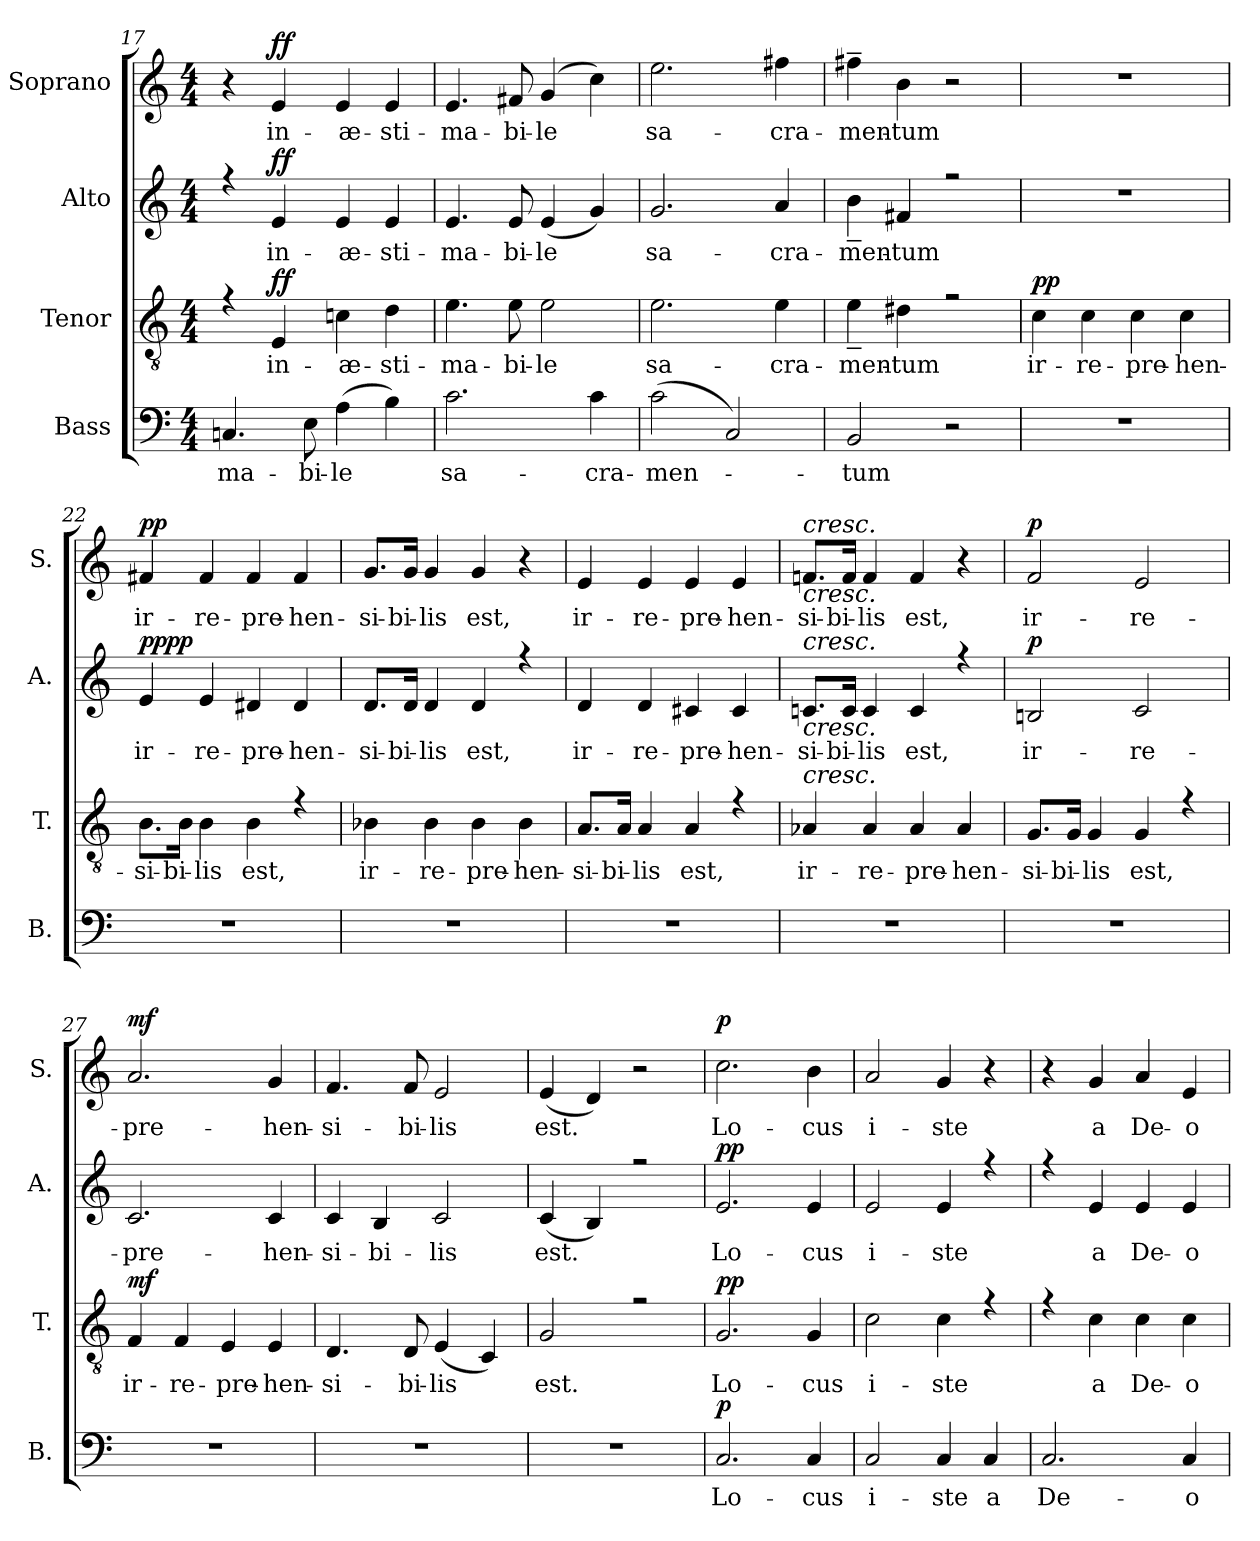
**kern	**text	**dynam	**kern	**text	**dynam	**kern	**text	**dynam	**kern	**text	**dynam
*part4	*part4	*part4	*part3	*part3	*part3	*part2	*part2	*part2	*part1	*part1	*part1
*staff4	*staff4	*staff4	*staff3	*staff3	*staff3	*staff2	*staff2	*staff2	*staff1	*staff1	*staff1
*I"Bass	*	*	*I"Tenor	*	*	*I"Alto	*	*	*I"Soprano	*	*
*I'B.	*	*	*I'T.	*	*	*I'A.	*	*	*I'S.	*	*
!!LO:PB:g=z
*clefF4	*	*	*clefGv2	*	*	*clefG2	*	*	*clefG2	*	*
*k[]	*	*	*k[]	*	*	*k[]	*	*	*k[]	*	*
*M4/4	*	*	*M4/4	*	*	*M4/4	*	*	*M4/4	*	*
=17	=17	=17	=17	=17	=17	=17	=17	=17	=17	=17	=17
!	!LO:LY:b	!	!	!	!	!	!	!	!	!	!
*	*	*	*^	*	*	*^	*	*	*	*	*
4.Cn/	-ma-	.	1ryy	4rf	.	.	1ryy	4rff	.	.	4r	.	.
!	!	!	!	!	!LO:LY:b	!LO:DY:a	!	!	!LO:LY:b	!LO:DY:a	!	!LO:LY:b	!LO:DY:a
.	.	.	.	4E/	in-	ff	.	4e/	in-	ff	4e/	in-	ff
!	!LO:LY:b	!	!	!	!	!	!	!	!	!	!	!	!
8E\	-bi-	.	.	.	.	.	.	.	.	.	.	.	.
!	!LO:LY:b	!	!	!	!LO:LY:b	!	!	!	!LO:LY:b	!	!	!LO:LY:b	!
(>4A\	-le	.	.	4cn\	-æ-	.	.	4e/	-æ-	.	4e/	-æ-	.
!	!	!	!	!	!LO:LY:b	!	!	!	!LO:LY:b	!	!	!LO:LY:b	!
4B\)	.	.	.	4d\	-sti-	.	.	4e/	-sti-	.	4e/	-sti-	.
=18	=18	=18	=18	=18	=18	=18	=18	=18	=18	=18	=18	=18	=18
!	!LO:LY:b	!	!	!	!LO:LY:b	!	!	!	!LO:LY:b	!	!	!LO:LY:b	!
2.c\	sa-	.	1ryy	4.e\	-ma-	.	1ryy	4.e/	-ma-	.	4.e/	-ma-	.
!	!	!	!	!	!LO:LY:b	!	!	!	!LO:LY:b	!	!	!LO:LY:b	!
.	.	.	.	8e\	-bi-	.	.	8e/	-bi-	.	8f#X/	-bi-	.
!	!	!	!	!	!LO:LY:b	!	!	!	!LO:LY:b	!	!	!LO:LY:b	!
.	.	.	.	2e\	-le	.	.	(4e/	-le	.	(>4g/	-le	.
!	!LO:LY:b	!	!	!	!	!	!	!	!	!	!	!	!
4c\	-cra-	.	.	.	.	.	.	4g/)	.	.	4cc\)	.	.
=19	=19	=19	=19	=19	=19	=19	=19	=19	=19	=19	=19	=19	=19
!	!LO:LY:b	!	!	!	!LO:LY:b	!	!	!	!LO:LY:b	!	!	!LO:LY:b	!
(>2c\	-men-	.	1ryy	2.e\	sa-	.	1ryy	2.g/	sa-	.	2.ee\	sa-	.
2C/)	.	.	.	.	.	.	.	.	.	.	.	.	.
!	!	!	!	!	!LO:LY:b	!	!	!	!LO:LY:b	!	!	!LO:LY:b	!
.	.	.	.	4e\	-cra-	.	.	4a/	-cra-	.	4ff#X\	-cra-	.
=20	=20	=20	=20	=20	=20	=20	=20	=20	=20	=20	=20	=20	=20
!	!LO:LY:b	!	!	!	!LO:LY:b	!	!	!	!LO:LY:b	!	!	!LO:LY:b	!
2BB/	-tum	.	1ryy	4e~\	-men-	.	1ryy	4b~\	-men-	.	4ff#X~\	-men-	.
!	!	!	!	!	!LO:LY:b	!	!	!	!LO:LY:b	!	!	!LO:LY:b	!
.	.	.	.	4d#X\	-tum	.	.	4f#X/	-tum	.	4b\	-tum	.
2r	.	.	.	2rf	.	.	.	2rff	.	.	2r	.	.
=21	=21	=21	=21	=21	=21	=21	=21	=21	=21	=21	=21	=21	=21
!	!	!	!	!	!LO:LY:b	!LO:DY:a	!	!	!	!	!	!	!
*	*	*	*	*	*	*	*v	*v	*	*	*	*	*
1r	.	.	1ryy	4c\	ir-	pp	1r	.	.	1r	.	.
!	!	!	!	!	!LO:LY:b	!	!	!	!	!	!	!
.	.	.	.	4c\	-re-	.	.	.	.	.	.	.
!	!	!	!	!	!LO:LY:b	!	!	!	!	!	!	!
.	.	.	.	4c\	-pre-	.	.	.	.	.	.	.
!	!	!	!	!	!LO:LY:b	!	!	!	!	!	!	!
.	.	.	.	4c\	-hen-	.	.	.	.	.	.	.
=22	=22	=22	=22	=22	=22	=22	=22	=22	=22	=22	=22	=22
!	!	!	!	!	!LO:LY:b	!	!	!LO:LY:b	!LO:DY:a	!	!LO:LY:b	!
*	*	*	*	*	*	*	*^	*	*	*	*	*
!	!	!	!	!	!	!	!	!	!	!LO:DY:n=1:a	!	!	!LO:DY:a
1r	.	.	1ryy	8.B\L	-si-	.	1ryy	4e/	ir-	pp pp	4f#X/	ir-	pp
!	!	!	!	!	!LO:LY:b	!	!	!	!	!	!	!	!
.	.	.	.	16B\Jk	-bi-	.	.	.	.	.	.	.	.
!	!	!	!	!	!LO:LY:b	!	!	!	!LO:LY:b	!	!	!LO:LY:b	!
.	.	.	.	4B\	-lis	.	.	4e/	-re-	.	4f#/	-re-	.
!	!	!	!	!	!LO:LY:b	!	!	!	!LO:LY:b	!	!	!LO:LY:b	!
.	.	.	.	4B\	est,	.	.	4d#X/	-pre-	.	4f#/	-pre-	.
!	!	!	!	!	!	!	!	!	!LO:LY:b	!	!	!LO:LY:b	!
.	.	.	.	4rf	.	.	.	4d#/	-hen-	.	4f#/	-hen-	.
=23	=23	=23	=23	=23	=23	=23	=23	=23	=23	=23	=23	=23	=23
!	!	!	!	!	!LO:LY:b	!	!	!	!LO:LY:b	!	!	!LO:LY:b	!
1r	.	.	1ryy	4B-X\	ir-	.	1ryy	8.d/L	-si-	.	8.g/L	-si-	.
!	!	!	!	!	!	!	!	!	!LO:LY:b	!	!	!LO:LY:b	!
.	.	.	.	.	.	.	.	16d/Jk	-bi-	.	16g/Jk	-bi-	.
!	!	!	!	!	!LO:LY:b	!	!	!	!LO:LY:b	!	!	!LO:LY:b	!
.	.	.	.	4B-\	-re-	.	.	4d/	-lis	.	4g/	-lis	.
!	!	!	!	!	!LO:LY:b	!	!	!	!LO:LY:b	!	!	!LO:LY:b	!
.	.	.	.	4B-\	-pre-	.	.	4d/	est,	.	4g/	est,	.
!	!	!	!	!	!LO:LY:b	!	!	!	!	!	!	!	!
.	.	.	.	4B-\	-hen-	.	.	4rff	.	.	4r	.	.
!!LO:LB:g=z
=24	=24	=24	=24	=24	=24	=24	=24	=24	=24	=24	=24	=24	=24
!	!	!	!	!	!LO:LY:b	!	!	!	!LO:LY:b	!	!	!LO:LY:b	!
1r	.	.	1ryy	8.A/L	-si-	.	1ryy	4d/	ir-	.	4e/	ir-	.
!	!	!	!	!	!LO:LY:b	!	!	!	!	!	!	!	!
.	.	.	.	16A/Jk	-bi-	.	.	.	.	.	.	.	.
!	!	!	!	!	!LO:LY:b	!	!	!	!LO:LY:b	!	!	!LO:LY:b	!
.	.	.	.	4A/	-lis	.	.	4d/	-re-	.	4e/	-re-	.
!	!	!	!	!	!LO:LY:b	!	!	!	!LO:LY:b	!	!	!LO:LY:b	!
.	.	.	.	4A/	est,	.	.	4c#X/	-pre-	.	4e/	-pre-	.
!	!	!	!	!	!	!	!	!	!LO:LY:b	!	!	!LO:LY:b	!
.	.	.	.	4rf	.	.	.	4c#/	-hen-	.	4e/	-hen-	.
=25	=25	=25	=25	=25	=25	=25	=25	=25	=25	=25	=25	=25	=25
!	!	!	!	!	!	!	!	!	!	!	!LO:TX:a:i:t=cresc.	!	!
!	!	!	!	!	!	!	!LO:TX:a:i:t=cresc.	!	!	!	!	!	!
!	!	!	!LO:TX:a:i:t=cresc.	!	!	!	!	!	!	!	!	!	!
!	!	!	!	!	!LO:LY:b	!	!	!	!LO:LY:b	!LO:HP:b	!	!LO:LY:b	!LO:HP:b
1r	.	.	1ryy	4A-X/	ir-	.	1ryy	8.cn/L	-si-	<	8.fn/L	-si-	<
!	!	!	!	!	!	!	!	!	!LO:LY:b	!	!	!LO:LY:b	!
.	.	.	.	.	.	.	.	16c/Jk	-bi-	.	16f/Jk	-bi-	.
!	!	!	!	!	!LO:LY:b	!	!	!	!LO:LY:b	!	!	!LO:LY:b	!
.	.	.	.	4A-/	-re-	.	.	4c/	-lis	.	4f/	-lis	.
!	!	!	!	!	!LO:LY:b	!	!	!	!LO:LY:b	!	!	!LO:LY:b	!
.	.	.	.	4A-/	-pre-	.	.	4c/	est,	.	4f/	est,	.
!	!	!	!	!	!LO:LY:b	!	!	!	!	!	!	!	!
.	.	.	.	4A-/	-hen-	.	.	4rff	.	.	4r	.	.
=26	=26	=26	=26	=26	=26	=26	=26	=26	=26	=26	=26	=26	=26
!	!	!	!	!	!LO:LY:b	!	!	!	!LO:LY:b	!LO:DY:a	!	!LO:LY:b	!LO:DY:a
1r	.	.	1ryy	8.G/L	-si-	.	1ryy	2Bn/	ir-	p	2f/	ir-	p
!	!	!	!	!	!LO:LY:b	!	!	!	!	!	!	!	!
.	.	.	.	16G/Jk	-bi-	.	.	.	.	.	.	.	.
!	!	!	!	!	!LO:LY:b	!	!	!	!	!	!	!	!
.	.	.	.	4G/	-lis	.	.	.	.	.	.	.	.
!	!	!	!	!	!LO:LY:b	!	!	!	!LO:LY:b	!	!	!LO:LY:b	!
.	.	.	.	4G/	est,	.	.	2c/	-re-	.	2e/	-re-	.
.	.	.	.	4rf	.	.	.	.	.	.	.	.	.
*	*	*	*v	*v	*	*	*	*	*	*	*	*	*
*	*	*	*	*	*	*v	*v	*	*	*	*	*
.	.	.	.	.	.	.	.	[	.	.	[
=27	=27	=27	=27	=27	=27	=27	=27	=27	=27	=27	=27
*	*	*	*^	*	*	*	*	*	*	*	*
!	!	!	!	!	!LO:LY:b	!LO:DY:a	!	!LO:LY:b	!LO:DY:a	!	!LO:LY:b	!
*	*	*	*	*	*	*	*^	*	*	*	*	*
!	!	!	!	!	!	!	!	!	!	!LO:DY:n=1:a	!	!	!LO:DY:a
1r	.	.	1ryy	4F/	ir-	mf	1ryy	2.c/	-pre-	mf mf	2.a/	-pre-	mf
!	!	!	!	!	!LO:LY:b	!	!	!	!	!	!	!	!
.	.	.	.	4F/	-re-	.	.	.	.	.	.	.	.
!	!	!	!	!	!LO:LY:b	!	!	!	!	!	!	!	!
.	.	.	.	4E/	-pre-	.	.	.	.	.	.	.	.
!	!	!	!	!	!LO:LY:b	!	!	!	!LO:LY:b	!	!	!LO:LY:b	!
.	.	.	.	4E/	-hen-	.	.	4c/	-hen-	.	4g/	-hen-	.
=28	=28	=28	=28	=28	=28	=28	=28	=28	=28	=28	=28	=28	=28
!	!	!	!	!	!LO:LY:b	!	!	!	!LO:LY:b	!	!	!LO:LY:b	!
1r	.	.	1ryy	4.D/	-si-	.	1ryy	4c/	-si-	.	4.f/	-si-	.
!	!	!	!	!	!	!	!	!	!LO:LY:b	!	!	!	!
.	.	.	.	.	.	.	.	4B/	-bi-	.	.	.	.
!	!	!	!	!	!LO:LY:b	!	!	!	!	!	!	!LO:LY:b	!
.	.	.	.	8D/	-bi-	.	.	.	.	.	8f/	-bi-	.
!	!	!	!	!	!LO:LY:b	!	!	!	!LO:LY:b	!	!	!LO:LY:b	!
.	.	.	.	(4E/	-lis	.	.	2c/	-lis	.	2e/	-lis	.
.	.	.	.	4C/)	.	.	.	.	.	.	.	.	.
=29	=29	=29	=29	=29	=29	=29	=29	=29	=29	=29	=29	=29	=29
!	!	!	!	!	!LO:LY:b	!	!	!	!LO:LY:b	!	!	!LO:LY:b	!
1r	.	.	1ryy	2G/	est.	.	1ryy	(4c/	est.	.	(4e/	est.	.
.	.	.	.	.	.	.	.	4B/)	.	.	4d/)	.	.
.	.	.	.	2rf	.	.	.	2rff	.	.	2r	.	.
!!LO:LB:g=z
=30	=30	=30	=30	=30	=30	=30	=30	=30	=30	=30	=30	=30	=30
!	!LO:LY:b	!LO:DY:a	!	!	!LO:LY:b	!LO:DY:a	!	!	!LO:LY:b	!	!	!LO:LY:b	!
!	!	!	!	!	!	!LO:DY:n=1:a	!	!	!	!LO:DY:a	!	!	!
!	!	!	!	!	!	!	!	!	!	!LO:DY:n=1:a	!	!	!LO:DY:a
2.C/	Lo-	p	1ryy	2.G/	Lo-	p p	1ryy	2.e/	Lo-	p p	2.cc\	Lo-	p
!	!LO:LY:b	!	!	!	!LO:LY:b	!	!	!	!LO:LY:b	!	!	!LO:LY:b	!
4C/	-cus	.	.	4G/	-cus	.	.	4e/	-cus	.	4b\	-cus	.
=31	=31	=31	=31	=31	=31	=31	=31	=31	=31	=31	=31	=31	=31
!	!LO:LY:b	!	!	!	!LO:LY:b	!	!	!	!LO:LY:b	!	!	!LO:LY:b	!
2C/	i-	.	1ryy	2c\	i-	.	1ryy	2e/	i-	.	2a/	i-	.
!	!LO:LY:b	!	!	!	!LO:LY:b	!	!	!	!LO:LY:b	!	!	!LO:LY:b	!
4C/	-ste	.	.	4c\	-ste	.	.	4e/	-ste	.	4g/	-ste	.
!	!LO:LY:b	!	!	!	!	!	!	!	!	!	!	!	!
4C/	a	.	.	4rf	.	.	.	4rff	.	.	4r	.	.
=32	=32	=32	=32	=32	=32	=32	=32	=32	=32	=32	=32	=32	=32
!	!LO:LY:b	!	!	!	!	!	!	!	!	!	!	!	!
2.C/	De-	.	1ryy	4rf	.	.	1ryy	4rff	.	.	4r	.	.
!	!	!	!	!	!LO:LY:b	!	!	!	!LO:LY:b	!	!	!LO:LY:b	!
.	.	.	.	4c\	a	.	.	4e/	a	.	4g/	a	.
!	!	!	!	!	!LO:LY:b	!	!	!	!LO:LY:b	!	!	!LO:LY:b	!
.	.	.	.	4c\	De-	.	.	4e/	De-	.	4a/	De-	.
!	!LO:LY:b	!	!	!	!LO:LY:b	!	!	!	!LO:LY:b	!	!	!LO:LY:b	!
4C/	-o	.	.	4c\	-o	.	.	4e/	-o	.	4e/	-o	.
*	*	*	*v	*v	*	*	*	*	*	*	*	*	*
*	*	*	*	*	*	*v	*v	*	*	*	*	*
=	=	=	=	=	=	=	=	=	=	=	=
*-	*-	*-	*-	*-	*-	*-	*-	*-	*-	*-	*-
